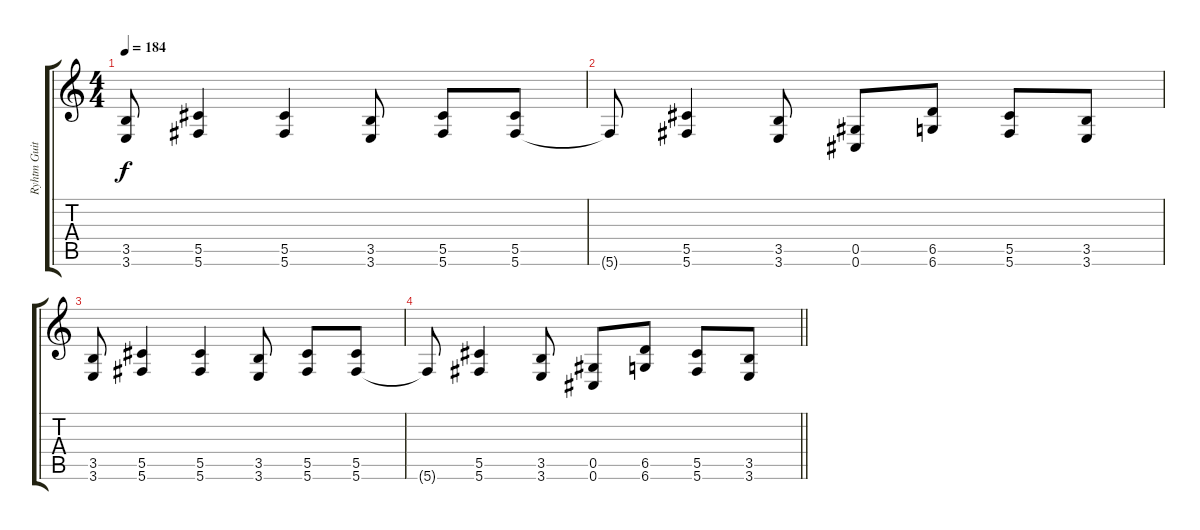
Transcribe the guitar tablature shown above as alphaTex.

\track ("Ryhtm Guitar" "Ryhtm Guit") {instrument distortionguitar}
\staff {score tabs}
\tuning (Eb4 Bb3 Gb3 Db3 Ab2 Db2) {hide}
\ts (4 4)
\tempo 184
\clef g2
\ks c
(3.5 3.6).8{dy f} (5.5 5.6).4 (5.5 5.6).4 (3.5 3.6).8 (5.5 5.6).8 (5.5 5.6).8 |
5.6{t}.8 (5.5 5.6).4 (3.5 3.6).8 (0.5 0.6).8 (6.5 6.6).8 (5.5 5.6).8 (3.5 3.6).8 |
(3.5 3.6).8 (5.5 5.6).4 (5.5 5.6).4 (3.5 3.6).8 (5.5 5.6).8 (5.5 5.6).8 |
\barLineRight lightlight
5.6{t}.8 (5.5 5.6).4 (3.5 3.6).8 (0.5 0.6).8 (6.5 6.6).8 (5.5 5.6).8 (3.5 3.6).8
